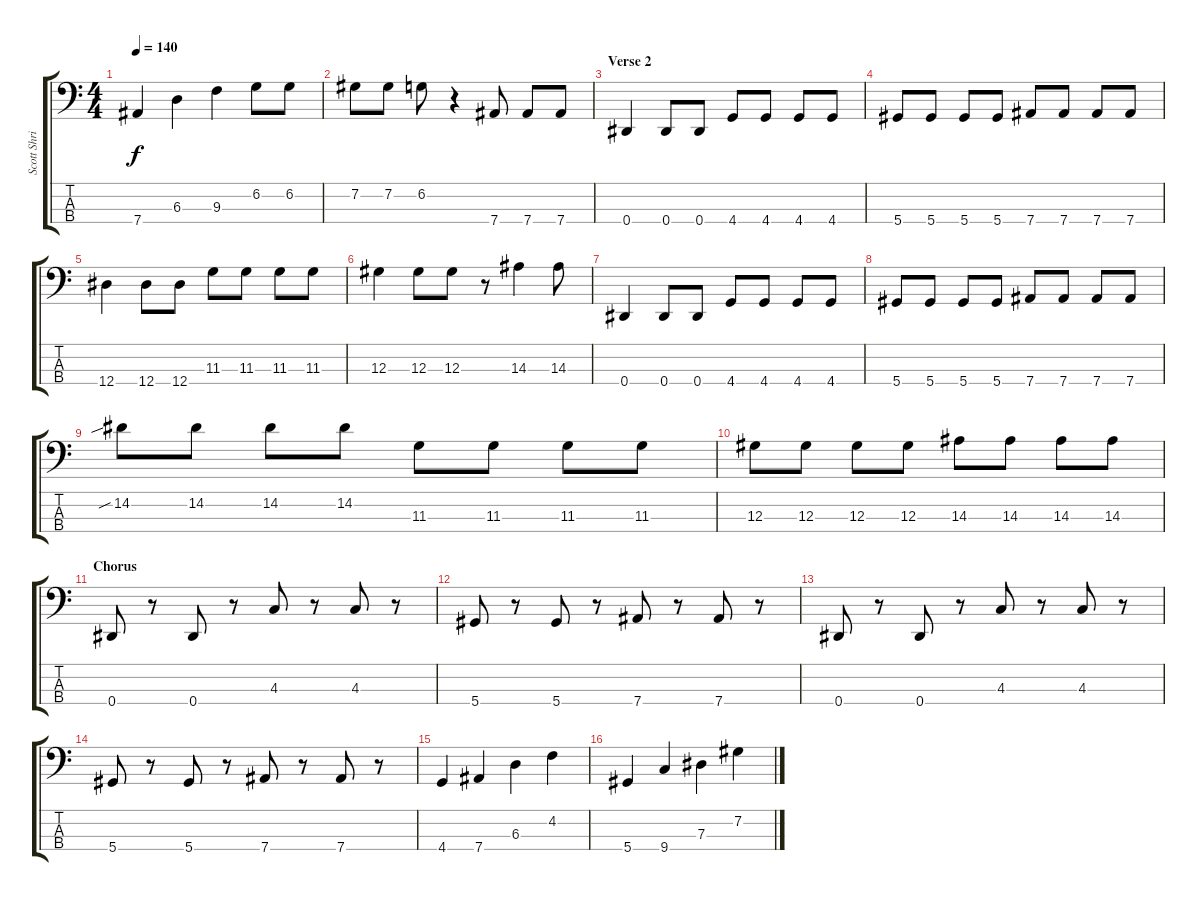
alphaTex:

\track ("Scott Shriner" "Scott Shri") {instrument electricbasspick}
\staff {score tabs}
\tuning (Gb2 Db2 Ab1 Eb1) {hide}
\ts (4 4)
\tempo 140
\clef f4
\ks c
7.4.4{dy f} 6.3.4 9.3.4 6.2.8 6.2.8 |
7.2.8 7.2.8 6.2.8 r.4 7.4.8 7.4.8 7.4.8 |
\section ("" "Verse 2")
0.4.4 0.4.8 0.4.8 4.4.8 4.4.8 4.4.8 4.4.8 |
5.4.8 5.4.8 5.4.8 5.4.8 7.4.8 7.4.8 7.4.8 7.4.8 |
12.4.4 12.4.8 12.4.8 11.3.8 11.3.8 11.3.8 11.3.8 |
12.3.4 12.3.8 12.3.8 r.8 14.3.4 14.3.8 |
0.4.4 0.4.8 0.4.8 4.4.8 4.4.8 4.4.8 4.4.8 |
5.4.8 5.4.8 5.4.8 5.4.8 7.4.8 7.4.8 7.4.8 7.4.8 |
14.2{sib}.8 14.2.8 14.2.8 14.2.8 11.3.8 11.3.8 11.3.8 11.3.8 |
12.3.8 12.3.8 12.3.8 12.3.8 14.3.8 14.3.8 14.3.8 14.3.8 |
\section ("" "Chorus")
0.4.8 r.8 0.4.8 r.8 4.3.8 r.8 4.3.8 r.8 |
5.4.8 r.8 5.4.8 r.8 7.4.8 r.8 7.4.8 r.8 |
0.4.8 r.8 0.4.8 r.8 4.3.8 r.8 4.3.8 r.8 |
5.4.8 r.8 5.4.8 r.8 7.4.8 r.8 7.4.8 r.8 |
4.4.4 7.4.4 6.3.4 4.2.4 |
5.4.4 9.4.4 7.3.4 7.2.4
